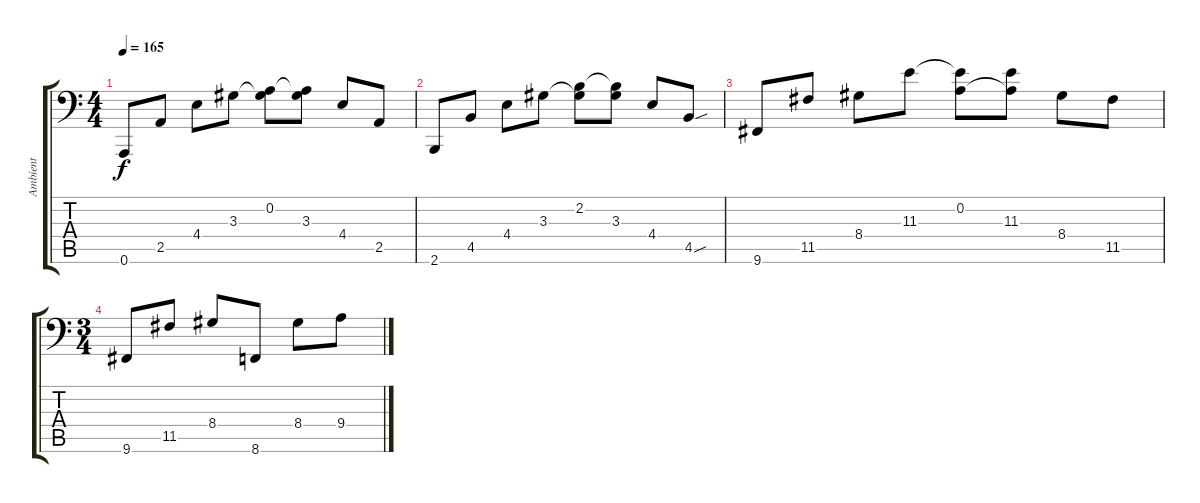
\track ("Ambient" "Ambient") {instrument lead5charang}
\staff {score tabs}
\tuning (D4 A3 F3 C3 G2 A1) {hide}
\ts (4 4)
\tempo 165
\clef f4
\ks c
0.6.8{dy f volume 4} 2.5.8 4.4.8 3.3.8 (0.2 3.3{t}).8 (0.2{t} 3.3).8 4.4.8 2.5.8 |
2.6.8 4.5.8 4.4.8 3.3.8 (2.2 3.3{t}).8 (2.2{t} 3.3).8 4.4.8 4.5{sou}.8 |
9.6.8{volume 0} 11.5.8 8.4.8 11.3.8 (0.2 11.3{t}).8 (0.2{t} 11.3).8 8.4.8 11.5.8 |
\ts (3 4)
9.6.8 11.5.8 8.4.8 8.6.8 8.4.8 9.4.8
